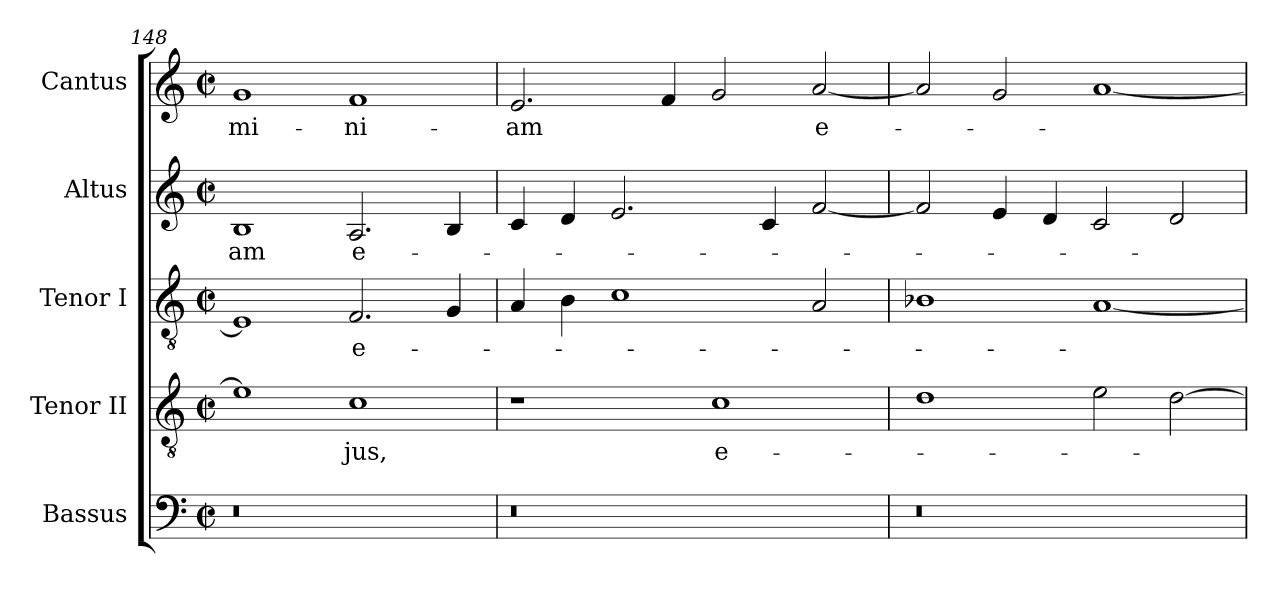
**kern	**kern	**text	**kern	**text	**kern	**text	**kern	**text
*part5	*part4	*part4	*part3	*part3	*part2	*part2	*part1	*part1
*staff5	*staff4	*staff4	*staff3	*staff3	*staff2	*staff2	*staff1	*staff1
*I"Bassus	*I"Tenor II	*	*I"Tenor I	*	*I"Altus	*	*I"Cantus	*
!!LO:LB:g=z
*clefF4	*clefGv2	*	*clefGv2	*	*clefG2	*	*clefG2	*
*	*	*	*k[]	*	*	*	*	*
*	*	*	*C:	*	*	*	*	*
*M2/2	*M2/2	*	*M2/2	*	*M2/2	*	*M2/2	*
*met(c|)	*met(c|)	*	*met(c|)	*	*met(c|)	*	*met(c|)	*
=148	=148	=148	=148	=148	=148	=148	=148	=148
!	!	!	!	!	!	!LO:LY:b:cj	!	!LO:LY:b:cj
0r	1e]	.	1E]	.	1B	am	1g	mi-
!	!	!LO:LY:b:cj	!	!LO:LY:b:cj	!	!LO:LY:b:cj	!	!LO:LY:b:cj
.	1c	jus,	2.F/	e-	2.A/	e-	1f	-ni-
.	.	.	4G/	.	4B/	.	.	.
=149	=149	=149	=149	=149	=149	=149	=149	=149
!	!	!	!	!	!	!	!	!LO:LY:b
0r	1r	.	4A/	.	4c/	.	2.e/	-am
.	.	.	4B\	.	4d/	.	.	.
.	.	.	1c	.	2.e/	.	.	.
.	.	.	.	.	.	.	4f/	.
!	!	!LO:LY:b:rj	!	!	!	!	!	!
.	1c	e-	.	.	.	.	2g/	.
.	.	.	.	.	4c/	.	.	.
!	!	!	!	!	!	!	!	!LO:LY:b:cj
.	.	.	2A/	.	[<2f/	.	[<2a/	e-
=150	=150	=150	=150	=150	=150	=150	=150	=150
0r	1d	.	1B-X	.	2f/]	.	2a/]	.
.	.	.	.	.	4e/	.	2g/	.
.	.	.	.	.	4d/	.	.	.
.	2e\	.	[<1A	.	2c/	.	[<1a	.
.	[>2d\	.	.	.	2d/	.	.	.
=	=	=	=	=	=	=	=	=
*-	*-	*-	*-	*-	*-	*-	*-	*-
